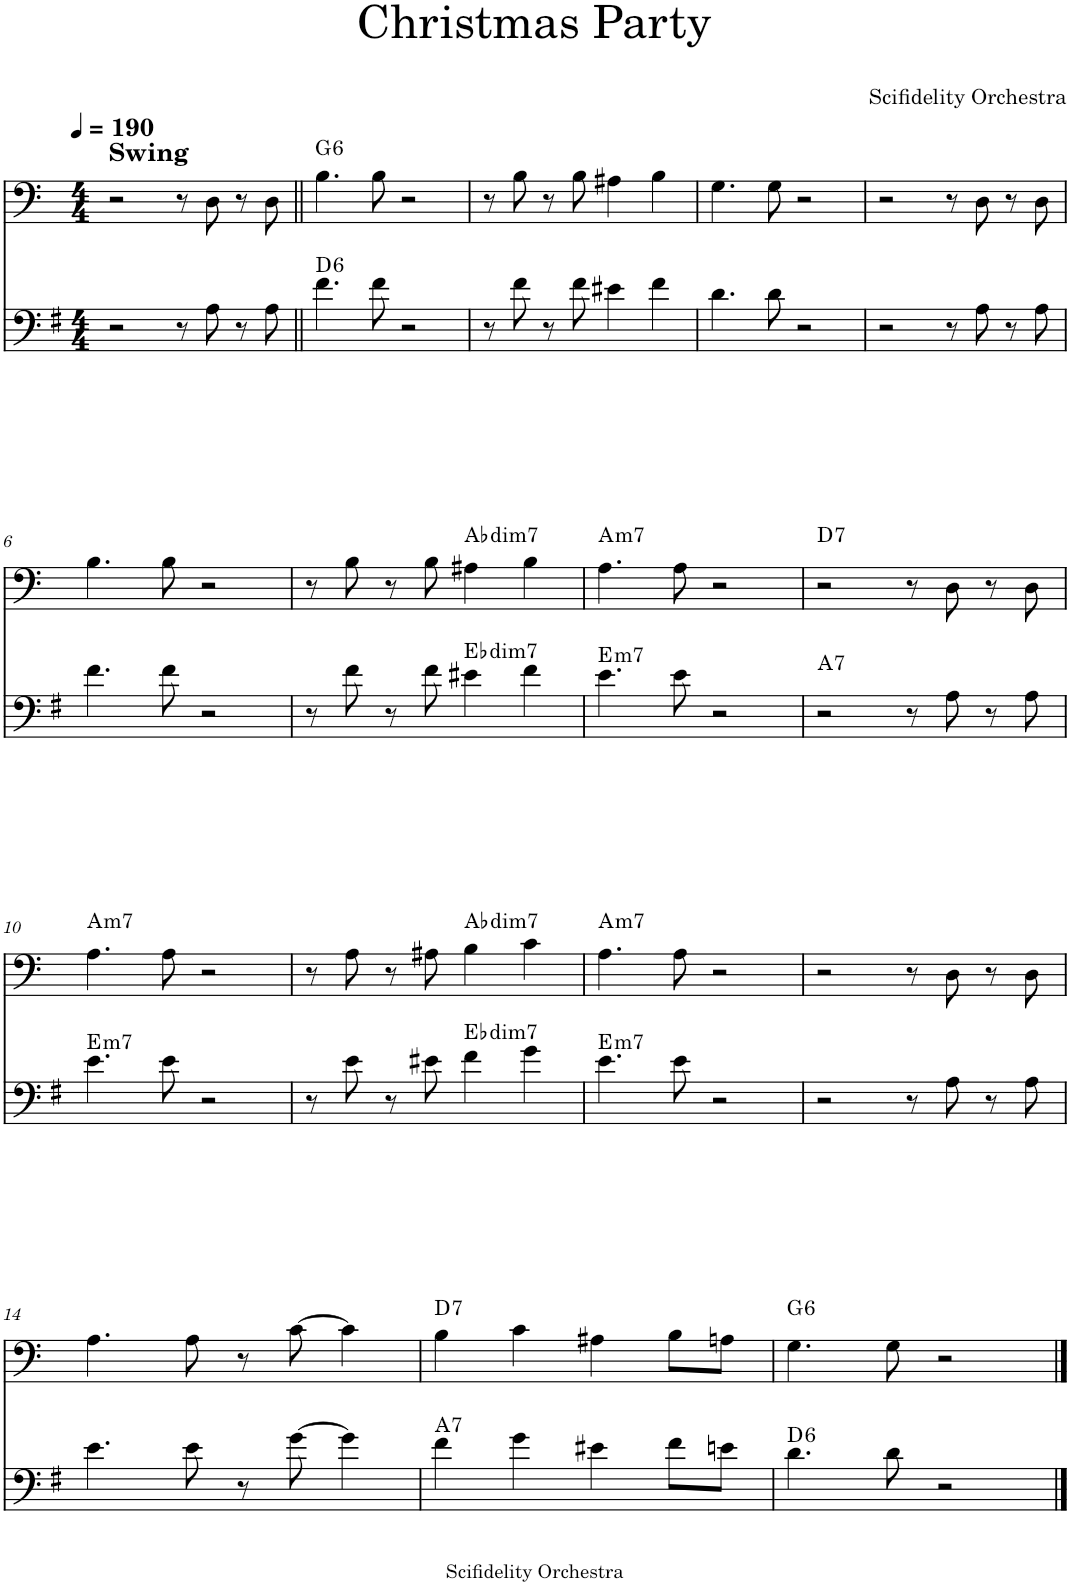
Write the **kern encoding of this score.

**kern	**harte	**kern	**harte
*part2	*part2	*part1	*part1
*staff2	*	*staff1	*
*I"Trombone	*	*I"Piano	*
*I'Trb	*	*I'Pno	*
*clefF4	*	*clefF4	*
*k[f#]	*	*k[]	*
*M4/4	*	*M4/4	*
*MM190	*	*MM190	*
=1	=1	=1	=1
!	!	!LO:TX:a:B:t=Swing	!
2r	.	2r	.
8r	.	8r	.
8A\	.	8D\	.
8r	.	8r	.
8A\	.	8D\	.
=2||	=2||	=2||	=2||
!	!LO:H:kt=6	!	!LO:H:kt=6
4.f#\	D:maj6	4.B\	G:maj6
8f#\	.	8B\	.
2r	.	2r	.
=3	=3	=3	=3
8r	.	8r	.
8f#\	.	8B\	.
8r	.	8r	.
8f#\	.	8B\	.
4e#X\	.	4A#X\	.
4f#\	.	4B\	.
=4	=4	=4	=4
4.d\	.	4.G\	.
8d\	.	8G\	.
2r	.	2r	.
=5	=5	=5	=5
2r	.	2r	.
8r	.	8r	.
8A\	.	8D\	.
8r	.	8r	.
8A\	.	8D\	.
!!LO:LB:g=z
=6	=6	=6	=6
4.f#\	.	4.B\	.
8f#\	.	8B\	.
2r	.	2r	.
=7	=7	=7	=7
8r	.	8r	.
8f#\	.	8B\	.
8r	.	8r	.
8f#\	.	8B\	.
!	!LO:H:kt=dim7	!	!LO:H:kt=dim7
4e#X\	Eb:dim7	4A#X\	Ab:dim7
4f#\	.	4B\	.
=8	=8	=8	=8
!	!LO:H:kt=m7	!	!LO:H:kt=m7
4.e\	E:min7	4.A\	A:min7
8e\	.	8A\	.
2r	.	2r	.
=9	=9	=9	=9
!	!LO:H:kt=7	!	!LO:H:kt=7
2r	A:7	2r	D:7
8r	.	8r	.
8A\	.	8D\	.
8r	.	8r	.
8A\	.	8D\	.
!!LO:LB:g=z
=10	=10	=10	=10
!	!LO:H:kt=m7	!	!LO:H:kt=m7
4.e\	E:min7	4.A\	A:min7
8e\	.	8A\	.
2r	.	2r	.
=11	=11	=11	=11
8r	.	8r	.
8e\	.	8A\	.
8r	.	8r	.
8e#X\	.	8A#X\	.
!	!LO:H:kt=dim7	!	!LO:H:kt=dim7
4f#\	Eb:dim7	4B\	Ab:dim7
4g\	.	4c\	.
=12	=12	=12	=12
!	!LO:H:kt=m7	!	!LO:H:kt=m7
4.e\	E:min7	4.A\	A:min7
8e\	.	8A\	.
2r	.	2r	.
=13	=13	=13	=13
2r	.	2r	.
8r	.	8r	.
8A\	.	8D\	.
8r	.	8r	.
8A\	.	8D\	.
!!LO:LB:g=z
=14	=14	=14	=14
4.e\	.	4.A\	.
8e\	.	8A\	.
8r	.	8r	.
[8g\	.	[8c\	.
4g\]	.	4c\]	.
=15	=15	=15	=15
!	!LO:H:kt=7	!	!LO:H:kt=7
4f#\	A:7	4B\	D:7
4g\	.	4c\	.
4e#X\	.	4A#X\	.
8f#\L	.	8B\L	.
8en\J	.	8An\J	.
=16	=16	=16	=16
!	!LO:H:kt=6	!	!LO:H:kt=6
4.d\	D:maj6	4.G\	G:maj6
8d\	.	8G\	.
2r	.	2r	.
==	==	==	==
*-	*-	*-	*-
